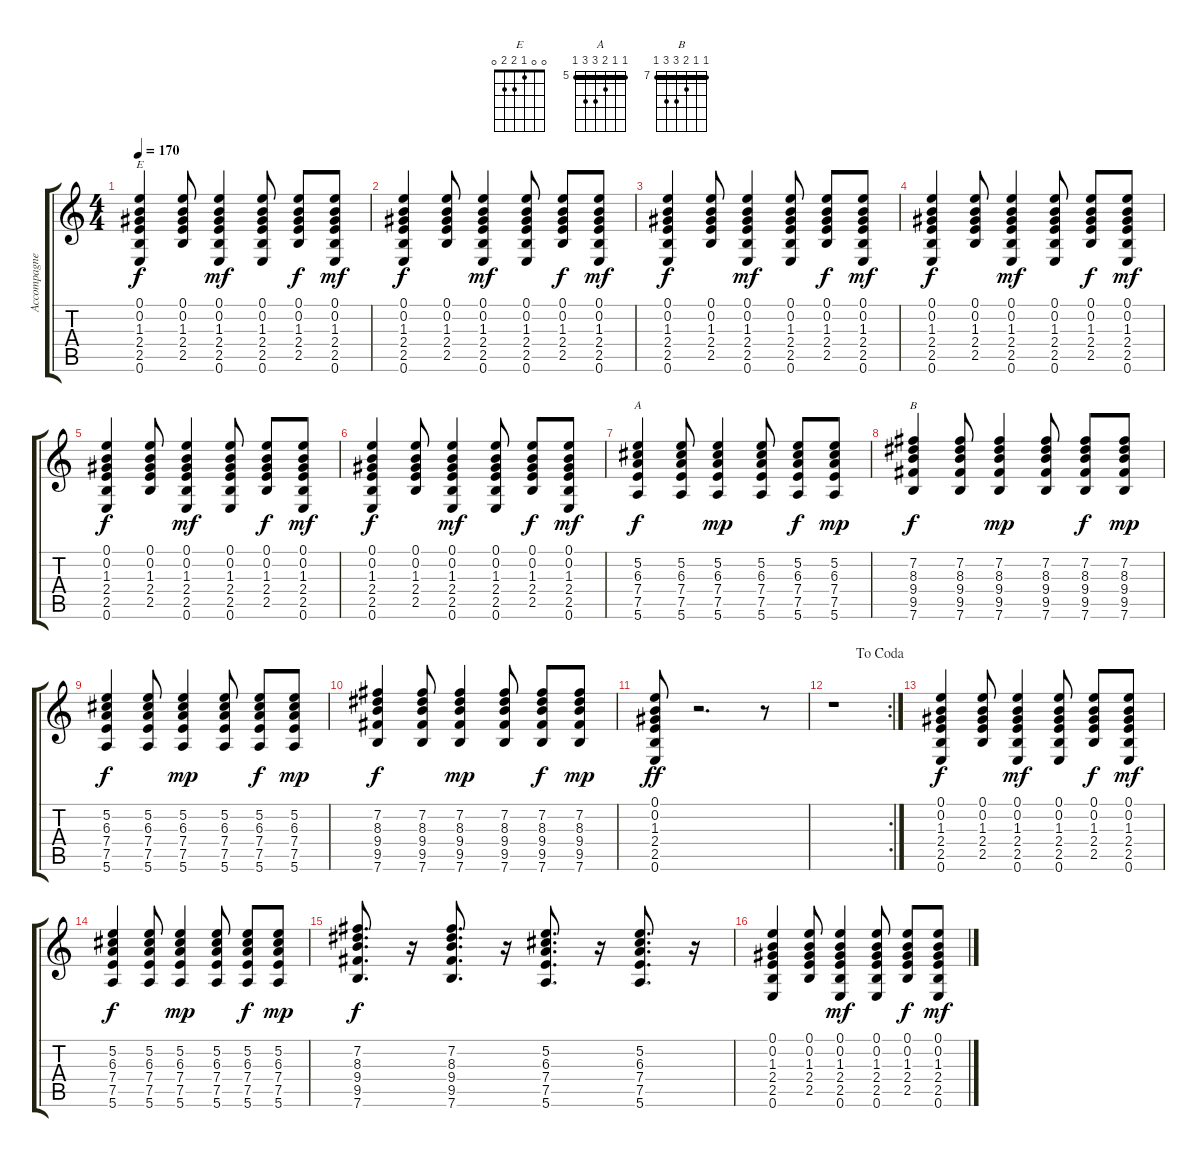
\track ("Accompagnement" "Accompagne") {instrument acousticguitarsteel}
\staff {score tabs}
\tuning (E4 B3 G3 D3 A2 E2) {hide}
\chord ("E" 0 0 1 2 2 0)
\chord ("A" 5 5 6 7 7 5) {firstfret 5 barre 5}
\chord ("B" 7 7 8 9 9 7) {firstfret 7 barre 7}
\ts (4 4)
\tempo 170
\clef g2
\ks c
(0.1 0.2 1.3 2.4 2.5 0.6).4{ch "E" dy f} (0.1 0.2 1.3 2.4 2.5).8 (0.1 0.2 1.3 2.4 2.5 0.6).4{dy mf} (0.1 0.2 1.3 2.4 2.5 0.6).8 (0.1 0.2 1.3 2.4 2.5).8{dy f} (0.1 0.2 1.3 2.4 2.5 0.6).8{dy mf} |
(0.1 0.2 1.3 2.4 2.5 0.6).4{dy f} (0.1 0.2 1.3 2.4 2.5).8 (0.1 0.2 1.3 2.4 2.5 0.6).4{dy mf} (0.1 0.2 1.3 2.4 2.5 0.6).8 (0.1 0.2 1.3 2.4 2.5).8{dy f} (0.1 0.2 1.3 2.4 2.5 0.6).8{dy mf} |
(0.1 0.2 1.3 2.4 2.5 0.6).4{dy f} (0.1 0.2 1.3 2.4 2.5).8 (0.1 0.2 1.3 2.4 2.5 0.6).4{dy mf} (0.1 0.2 1.3 2.4 2.5 0.6).8 (0.1 0.2 1.3 2.4 2.5).8{dy f} (0.1 0.2 1.3 2.4 2.5 0.6).8{dy mf} |
(0.1 0.2 1.3 2.4 2.5 0.6).4{dy f} (0.1 0.2 1.3 2.4 2.5).8 (0.1 0.2 1.3 2.4 2.5 0.6).4{dy mf} (0.1 0.2 1.3 2.4 2.5 0.6).8 (0.1 0.2 1.3 2.4 2.5).8{dy f} (0.1 0.2 1.3 2.4 2.5 0.6).8{dy mf} |
(0.1 0.2 1.3 2.4 2.5 0.6).4{dy f} (0.1 0.2 1.3 2.4 2.5).8 (0.1 0.2 1.3 2.4 2.5 0.6).4{dy mf} (0.1 0.2 1.3 2.4 2.5 0.6).8 (0.1 0.2 1.3 2.4 2.5).8{dy f} (0.1 0.2 1.3 2.4 2.5 0.6).8{dy mf} |
(0.1 0.2 1.3 2.4 2.5 0.6).4{dy f} (0.1 0.2 1.3 2.4 2.5).8 (0.1 0.2 1.3 2.4 2.5 0.6).4{dy mf} (0.1 0.2 1.3 2.4 2.5 0.6).8 (0.1 0.2 1.3 2.4 2.5).8{dy f} (0.1 0.2 1.3 2.4 2.5 0.6).8{dy mf} |
(5.2 6.3 7.4 7.5 5.6).4{ch "A" dy f} (5.2 6.3 7.4 7.5 5.6).8 (5.2 6.3 7.4 7.5 5.6).4{dy mp} (5.2 6.3 7.4 7.5 5.6).8 (5.2 6.3 7.4 7.5 5.6).8{dy f} (5.2 6.3 7.4 7.5 5.6).8{dy mp} |
(7.2 8.3 9.4 9.5 7.6).4{ch "B" dy f} (7.2 8.3 9.4 9.5 7.6).8 (7.2 8.3 9.4 9.5 7.6).4{dy mp} (7.2 8.3 9.4 9.5 7.6).8 (7.2 8.3 9.4 9.5 7.6).8{dy f} (7.2 8.3 9.4 9.5 7.6).8{dy mp} |
(5.2 6.3 7.4 7.5 5.6).4{dy f} (5.2 6.3 7.4 7.5 5.6).8 (5.2 6.3 7.4 7.5 5.6).4{dy mp} (5.2 6.3 7.4 7.5 5.6).8 (5.2 6.3 7.4 7.5 5.6).8{dy f} (5.2 6.3 7.4 7.5 5.6).8{dy mp} |
(7.2 8.3 9.4 9.5 7.6).4{dy f} (7.2 8.3 9.4 9.5 7.6).8 (7.2 8.3 9.4 9.5 7.6).4{dy mp} (7.2 8.3 9.4 9.5 7.6).8 (7.2 8.3 9.4 9.5 7.6).8{dy f} (7.2 8.3 9.4 9.5 7.6).8{dy mp} |
(0.1 0.2 1.3 2.4 2.5 0.6).8{dy ff} r.2{d} r.8 |
\rc 2
\jump dacoda
r.1 |
(0.1 0.2 1.3 2.4 2.5 0.6).4{dy f} (0.1 0.2 1.3 2.4 2.5).8 (0.1 0.2 1.3 2.4 2.5 0.6).4{dy mf} (0.1 0.2 1.3 2.4 2.5 0.6).8 (0.1 0.2 1.3 2.4 2.5).8{dy f} (0.1 0.2 1.3 2.4 2.5 0.6).8{dy mf} |
(5.2 6.3 7.4 7.5 5.6).4{dy f} (5.2 6.3 7.4 7.5 5.6).8 (5.2 6.3 7.4 7.5 5.6).4{dy mp} (5.2 6.3 7.4 7.5 5.6).8 (5.2 6.3 7.4 7.5 5.6).8{dy f} (5.2 6.3 7.4 7.5 5.6).8{dy mp} |
(7.2 8.3 9.4 9.5 7.6).8{d dy f} r.16 (7.2 8.3 9.4 9.5 7.6).8{d} r.16 (5.2 6.3 7.4 7.5 5.6).8{d} r.16 (5.2 6.3 7.4 7.5 5.6).8{d} r.16 |
(0.1 0.2 1.3 2.4 2.5 0.6).4 (0.1 0.2 1.3 2.4 2.5).8 (0.1 0.2 1.3 2.4 2.5 0.6).4{dy mf} (0.1 0.2 1.3 2.4 2.5 0.6).8 (0.1 0.2 1.3 2.4 2.5).8{dy f} (0.1 0.2 1.3 2.4 2.5 0.6).8{dy mf}
